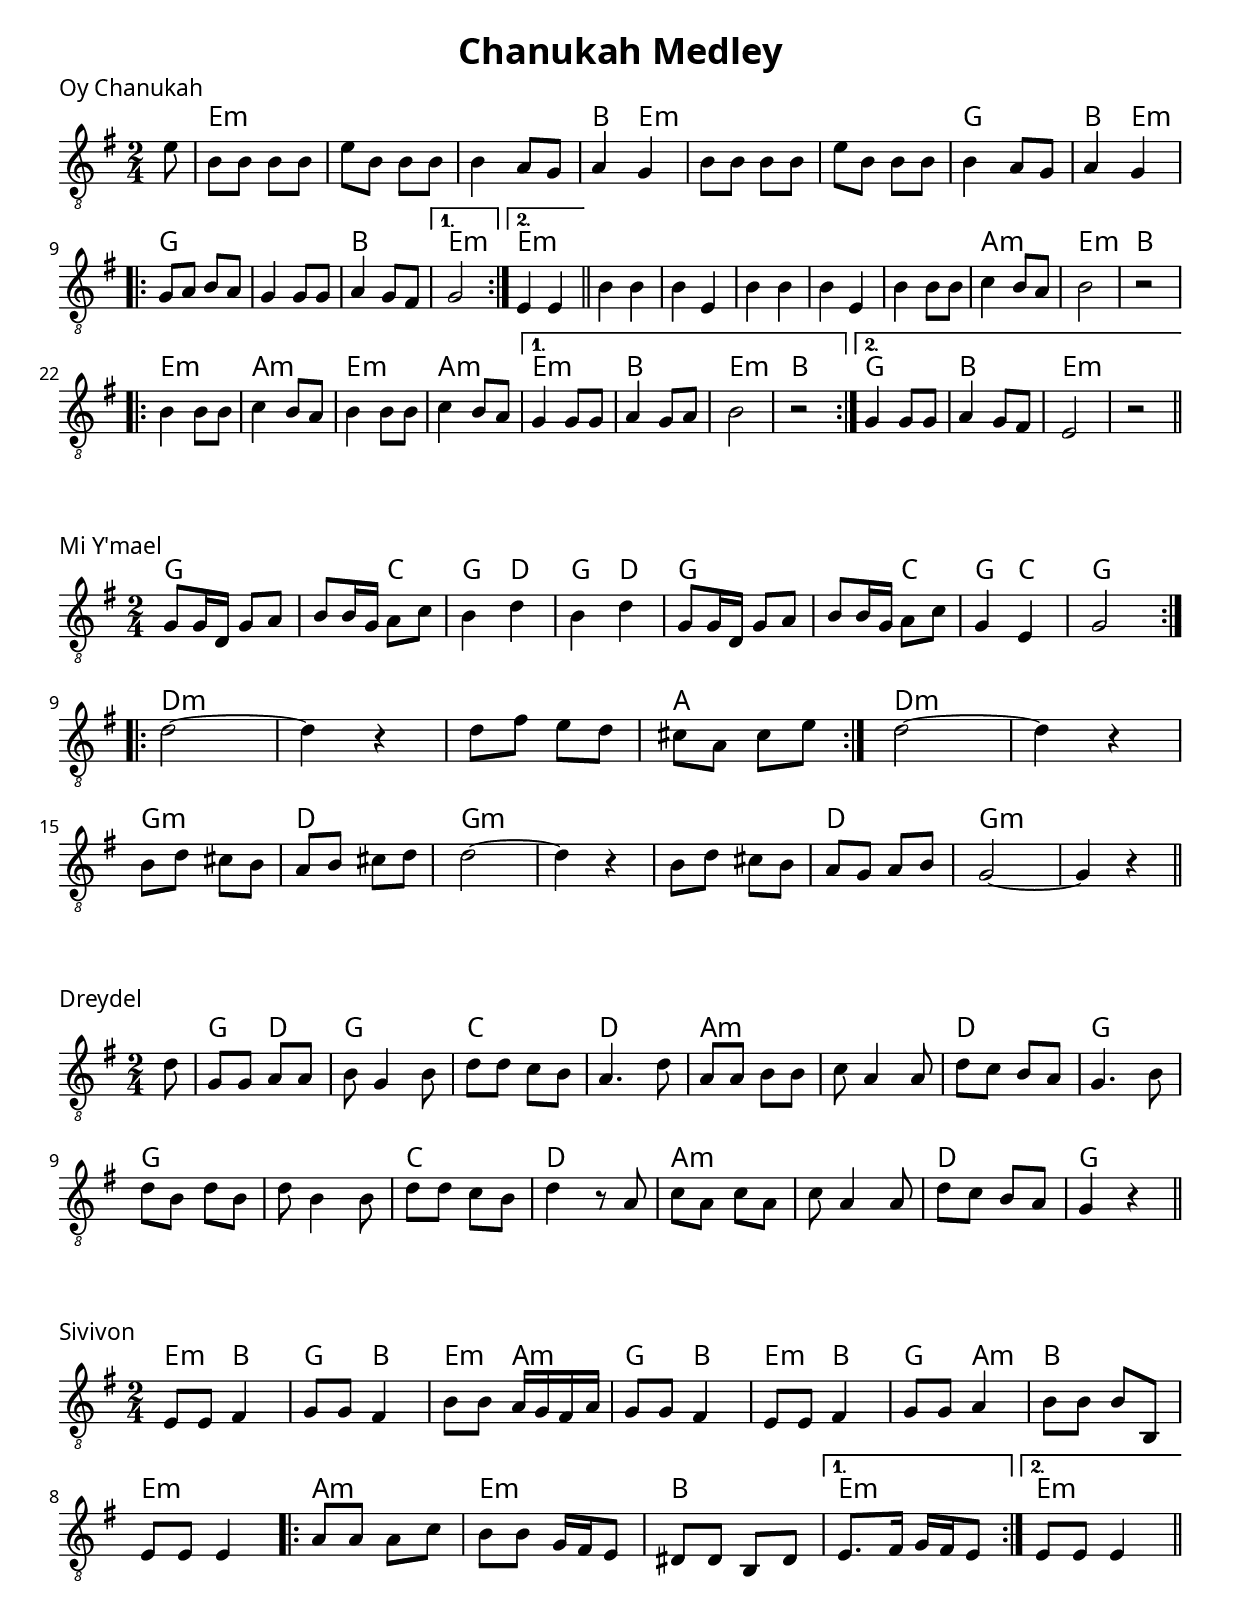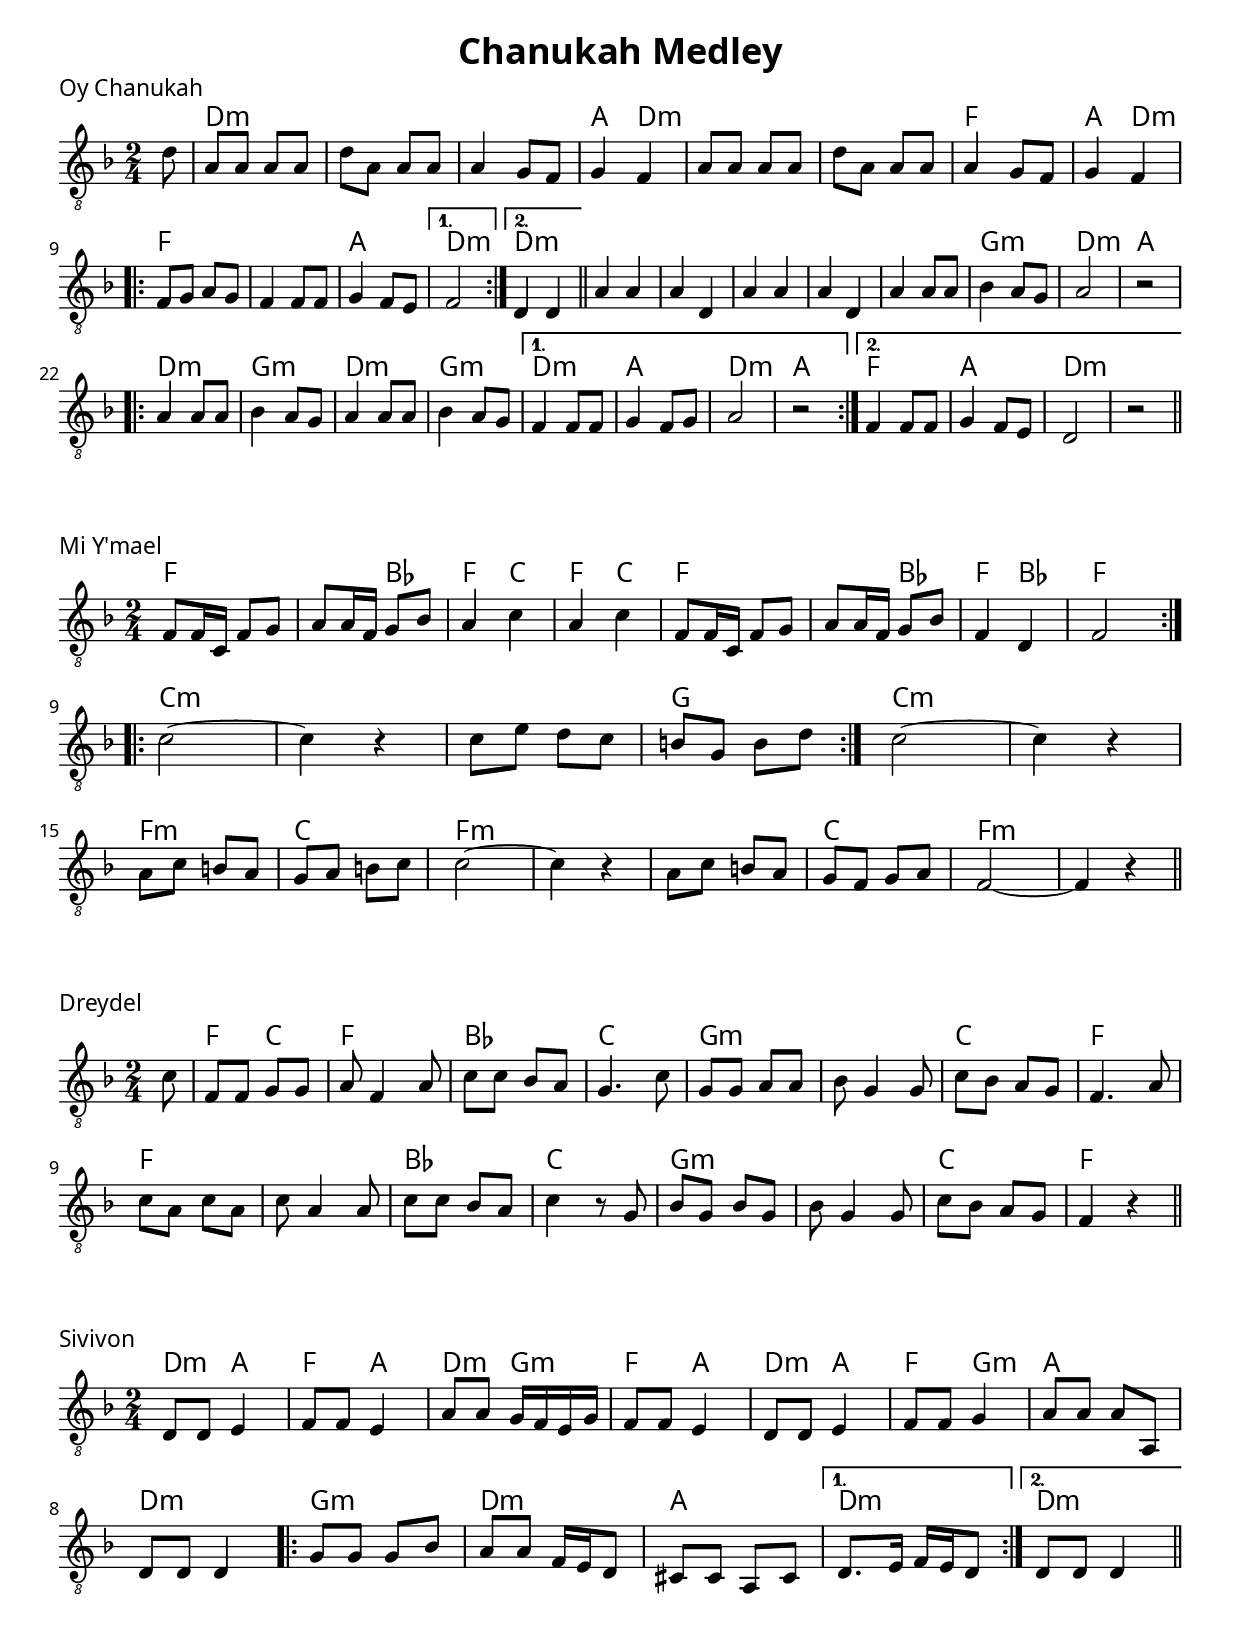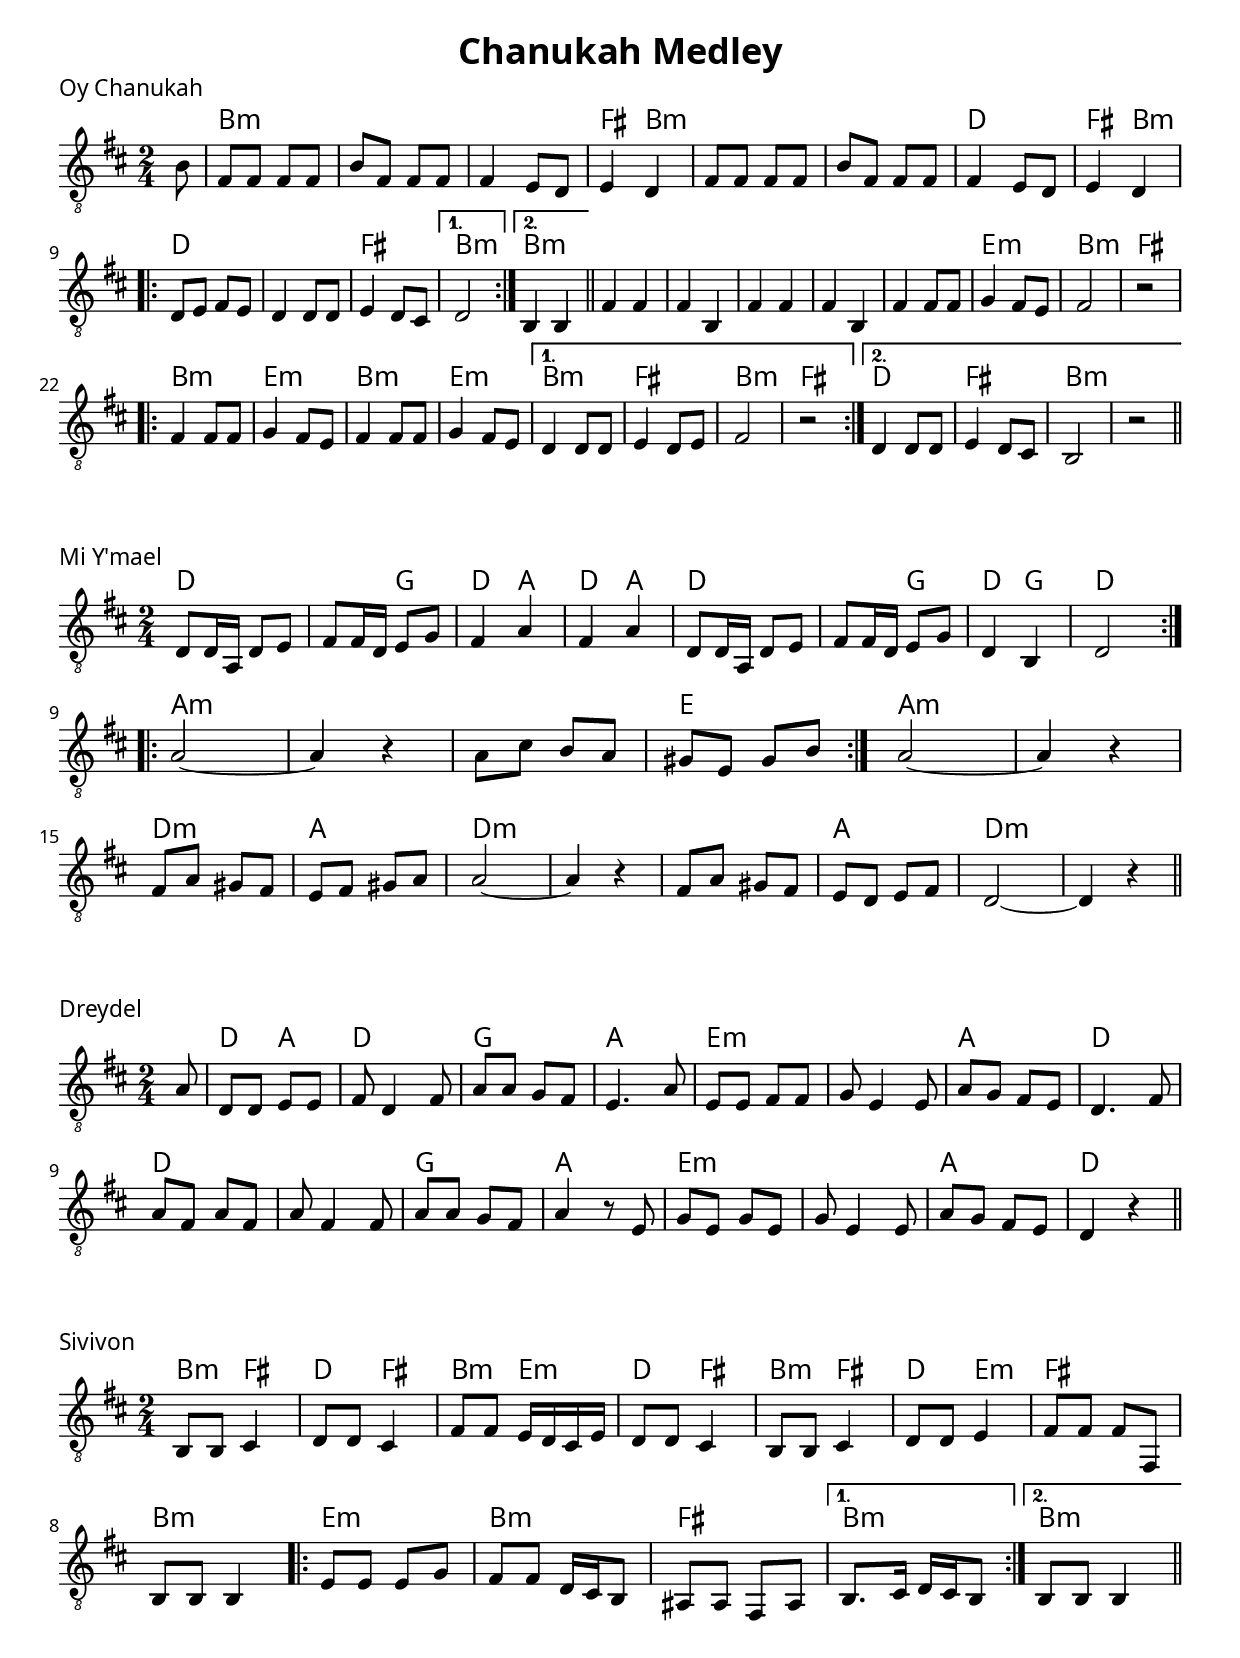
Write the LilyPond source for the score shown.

% DEFINIZIONI {{{
\version "2.18.2"

\header {
  title = "Chanukah Medley"
}

\paper{
  print-first-page-number = ##t
  oddHeaderMarkup = \markup \null
  evenHeaderMarkup = \markup \null
  #(set-global-staff-size 10)

  myStaffSize = #20
  fonts = #(make-pango-font-tree
  "FontAwesome"
  "FontAwesome"
  "FontAwesome"
  (/ myStaffSize 20))
}

global = {
  \key f \major
  \numericTimeSignature
  \time 2/4
  \set Score.markFormatter = #format-mark-box-alphabet
}
\layout { indent = #0 }
%}}}

% {{{ Oy Chanukah
  temaA = {
    \partial 8 d8
    a8 a a a | d a a a | a4 g8 f | g4 f | a8 a a a | d a a a | a4 g8 f | g4 f |\break
    \repeat volta 2{
      f8 g a g | f4 f8 f | g4 f8 e |
    }
    \alternative
    {
      {f2|}
      {d4 d|}
    }
    a'4 a | a d, | a' a | a d, | a' a8 a | bes4 a8 g | a2 | r2 |
    \break
    \repeat volta 2{
      a4 a8 a | bes4 a8 g | a4 a8 a | bes4 a8 g |
    }
    \alternative{
      {f4 f8 f | g4 f8 g | a2 | r2 |}
      {f4 f8 f | g4 f8 e | d2 | r2 |}
    }
    \bar "||"
  }

  accordiA = \chordmode{
    \set chordChanges = ##t
    \partial 8 s8
    d2:m | d2:m | d2:m | a4 d4:m | d2:m | d2:m | f2 | a4 d4:m |
    \repeat volta 2{
      f2 | f2 | a2 |
    }
    \alternative
    {
      { d2:m |}
      {\once \set chordChanges = ##f d2:m |}
    }
    \bar "||"
    d2:m | d2:m | d2:m | d2:m | d2:m | g2:m | d2:m | a2 |
    \repeat volta 2{
      d2:m | g2:m | d2:m | g2:m |
    }
    \alternative{
      {d2:m | a2 | d2:m | a2 |}
      {f2 | a2 | d2:m | d2:m |}
    }
  }
% }}}

% {{{ Mi Y'mael
  temaB ={
    \repeat volta 2{
      f,8 f16 c f8 g | a a16 f g8 bes | a4 c4 | a c | f,8 f16 c f8 g | a a16 f g8 bes | f4 d4 | f2 |
    }
    \break
    \repeat volta 2 {c'2~ | c4 r4 | c8 e d c | b g b d |}
    c2~ | c4 r4 | \break
    a8 c b a | g a b c | c2~ | c4 r4 | a8 c b a | g f g a | f2~ | f4 r4 |
    \bar "||"
  }

  accordiB = \chordmode{
    \set chordChanges = ##t
    \repeat volta 2{
      f2 | f4 bes4 | f4 c4 | f4 c4 | f2 | f4 bes4 | f4 bes4 | f2 |
    }
    \repeat volta 2 {c2:m | c2:m | c2:m | g2 |}
    c2:m | c2:m | f2:m | c | f2:m | f2:m | f2:m | c2 | f2:m | f2:m |
  }
%}}}

% {{{ Dreydel
  temaC ={
    \partial 8 c8
    f,8 f g g | a f4 a8 | c8 c bes a | g4. c8 | g g a a | bes8 g4 g8 | c bes a g | f4. a8 |
    c8 a c a | c a4 a8 | c8 c bes a | c4 r8 g8 | bes8 g bes8 g | bes8 g4 g8 | c8 bes a g | f4 r4 |
    \bar "||"
  }

  accordiC = \chordmode{
    \set chordChanges = ##t
    \partial 8 s8
    f4 c4 | f2 | bes2 | c2 | g2:m | g2:m | c2 | f2|
    f2 | f2 | bes2 | c2 | g2:m | g2:m | c2 | f2 |
  }
%}}}

% {{{ Sivivon
  temaD ={
    d,8 d e4 | f8 f e4 | a8 a g16 f e g | f8 f e4 | d8 d e4 | f8 f g4 | a8 a a a, | d8 d d4 |
    \repeat volta 2{
      g8 g g bes | a8 a f16 e d8 | cis8 cis a cis | 
    }
    \alternative{
      {d8. e16 f e d8 |}
      {d8 d d4}
    }
    \bar "||"
  }

  accordiD = \chordmode{
    \set chordChanges = ##t
    d4:m a4 | f4 a4 | d4:m g4:m | f4 a4 | d4:m a4 | f4 g4:m | a2 | d2:m |
    \repeat volta 2{
      g2:m | d2:m | a2 |
    }
    \alternative{
      {d2:m|}
      {d2:m|}
    }
  }
%}}}

% SCORE {{{
temaPartA = \new Staff \with {
  instrumentName = ""
  midiInstrument = "piano"
} { \clef "treble_8" \relative c' {\global \temaA }}

chordsPartA ={
  \new ChordNames {
    \accordiA
  }
}

temaPartB = \new Staff \with {
  instrumentName = ""
  midiInstrument = "piano"
} { \clef "treble_8" \relative c' {\global \temaB }}

chordsPartB ={
  \new ChordNames {
    \accordiB
  }
}

temaPartC = \new Staff \with {
  instrumentName = ""
  midiInstrument = "piano"
} { \clef "treble_8" \relative c' {\global \temaC }}

chordsPartC ={
  \new ChordNames {
    \accordiC
  }
}

temaPartD = \new Staff \with {
  instrumentName = ""
  midiInstrument = "piano"
} { \clef "treble_8" \relative c' {\global \temaD }}

chordsPartD ={
  \new ChordNames {
    \accordiD
  }
}

\book{
  \bookOutputSuffix "C"
  \score{ 
    <<
      \chordsPartA
      \temaPartA
    >>
    \header {piece = "Oy Chanukah"}
  }

  \score{ 
    <<
      \chordsPartB
      \temaPartB
    >>
    \header {piece = "Mi Y'mael"}
  }

  \score{ 
    <<
      \chordsPartC
      \temaPartC
    >>
    \header {piece = "Dreydel"}
  }

  \score{ 
    <<
      \chordsPartD
      \temaPartD
    >>
    \header {piece = "Sivivon"}
  }
}

\book{
  \bookOutputSuffix "Bb"
  \score{ 
    <<
      \transpose c d { \chordsPartA }
      \transpose c d { \temaPartA }
    >>
    \header {piece = "Oy Chanukah"}
  }

  \score{ 
    <<
      \transpose c d { \chordsPartB }
      \transpose c d { \temaPartB }
    >>
    \header {piece = "Mi Y'mael"}
  }

  \score{ 
    <<
      \transpose c d { \chordsPartC }
      \transpose c d { \temaPartC }
    >>
    \header {piece = "Dreydel"}
  }

  \score{ 
    <<
      \transpose c d { \chordsPartD }
      \transpose c d { \temaPartD }
    >>
    \header {piece = "Sivivon"}
  }
}

\book{
  \bookOutputSuffix "Eb"
  \score{ 
    <<
      \transpose ees c { \chordsPartA }
      \transpose ees c { \temaPartA }
    >>
    \header {piece = "Oy Chanukah"}
  }

  \score{ 
    <<
      \transpose ees c { \chordsPartB }
      \transpose ees c { \temaPartB }
    >>
    \header {piece = "Mi Y'mael"}
  }

  \score{ 
    <<
      \transpose ees c { \chordsPartC }
      \transpose ees c { \temaPartC }
    >>
    \header {piece = "Dreydel"}
  }

  \score{ 
    <<
      \transpose ees c { \chordsPartD }
      \transpose ees c { \temaPartD }
    >>
    \header {piece = "Sivivon"}
  }
}
